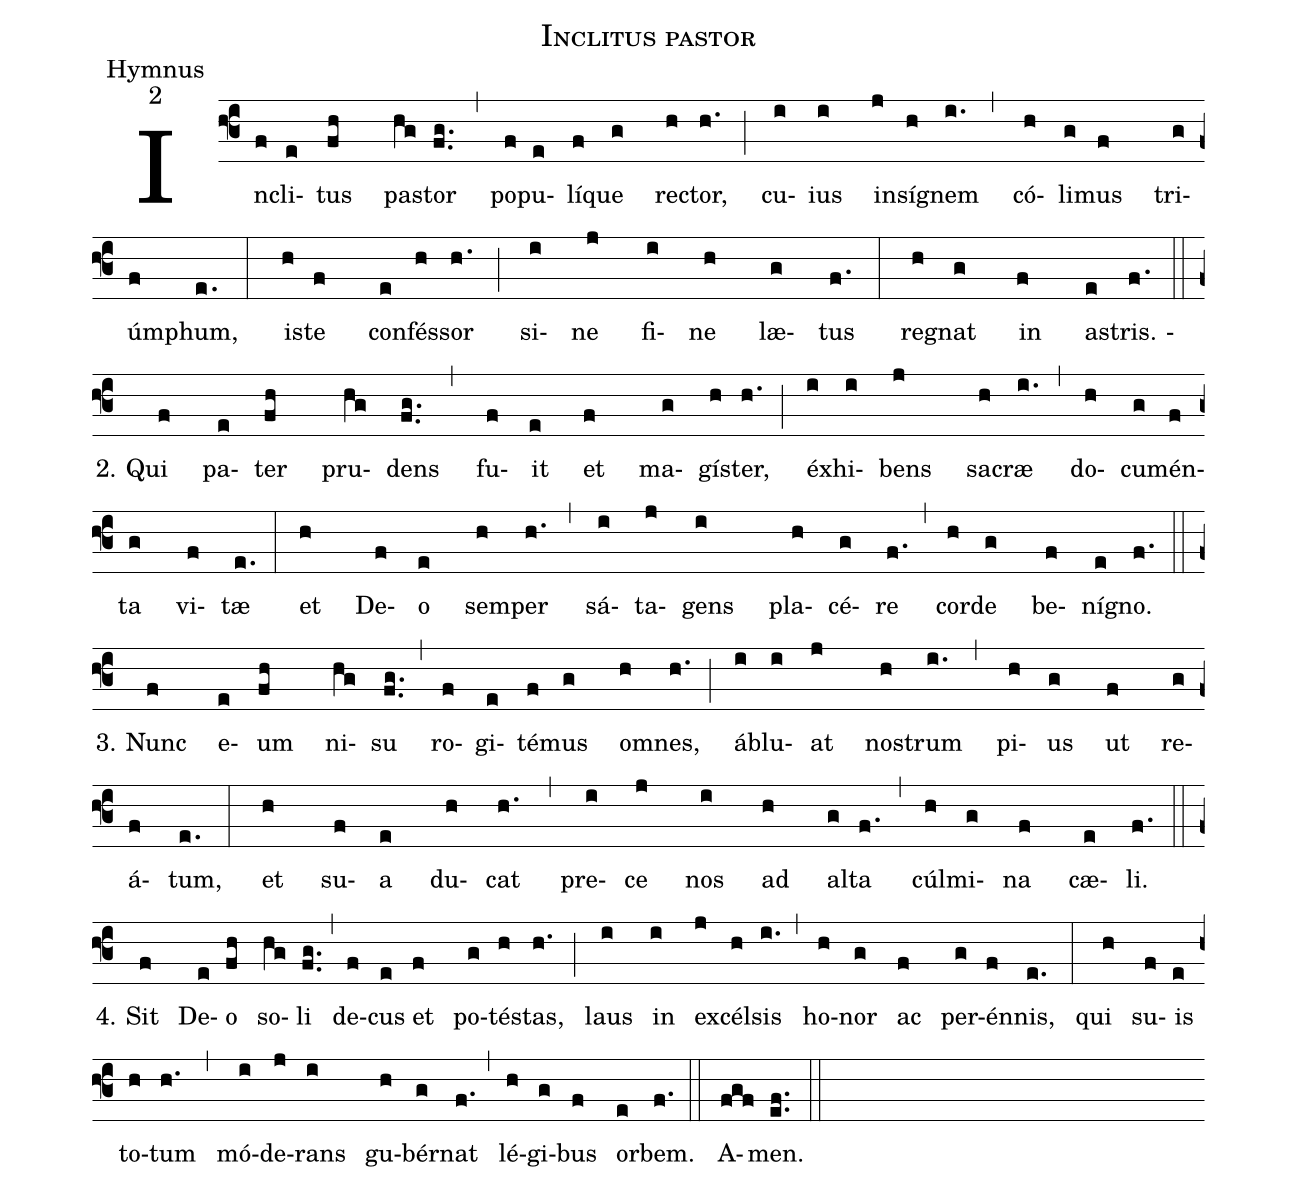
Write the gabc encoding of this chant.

name:Inclitus pastor;
office-part:Hymnus;
mode:2;
%%
(f3) In(f)cli(e)tus (fh) pas(hg)tor (fg..) (,)
po(f)pu(e)lí(f)que (g) rec(h)tor, (h.)(;)
cu(i)ius (i) in(j)sí(h)gnem (i.)(,)
có(h)li(g)mus (f) tri(g)úm(f)phum, (e.)(:)
is(h)te (f) con(e)fés(h)sor (h.) (;)
si(i)ne (j) fi(i)ne (h) læ(g)tus (f.)(:)
re(h)gnat (g) in (f) as(e)tris. (f.)(::z)
2. Qui (f) pa(e)ter (fh) pru(hg)dens (fg..) (,)
fu(f)it (e) et (f) ma(g)gís(h)ter, (h.) (;)
éx(i)hi(i)bens (j) sa(h)cræ (i.) (,)
do(h)cu(g)mén(f)ta (g) vi(f)tæ (e.) (:)
et (h) De(f)o (e) sem(h)per (h.) (,)
sá(i)ta(j)gens (i) pla(h)cé(g)re (f.) (,)
cor(h)de (g) be(f)ní(e)gno. (f.) (::z)

3. Nunc (f) e(e)um (fh) ni(hg)su (fg..) (,)
ro(f)gi(e)té(f)mus (g) om(h)nes, (h.) (;)
áb(i)lu(i)at (j) nos(h)trum (i.) (,)
pi(h)us (g) ut (f) re(g)á(f)tum, (e.) (:)
et (h) su(f)a (e) du(h)cat (h.) (,)
pre(i)ce (j) nos (i) ad (h) al(g)ta (f.) (,)
cúl(h)mi(g)na (f) cæ(e)li. (f.) (::z)

4. Sit (f) De(e)o (fh) so(hg)li (fg..) (,)
de(f)cus (e)et (f) po(g)tés(h)tas, (h.) (;)
laus (i) in (i) ex(j)cél(h)sis (i.) (,)
ho(h)nor (g) ac (f) per(g)én(f)nis, (e.) (:)
qui (h) su(f)is (e) to(h)tum (h.) (,)
mó(i)de(j)rans (i) gu(h)bér(g)nat (f.) (,)
lé(h)gi(g)bus (f) or(e)bem. (f.) (::) A(fgf)men. (ef..::)
